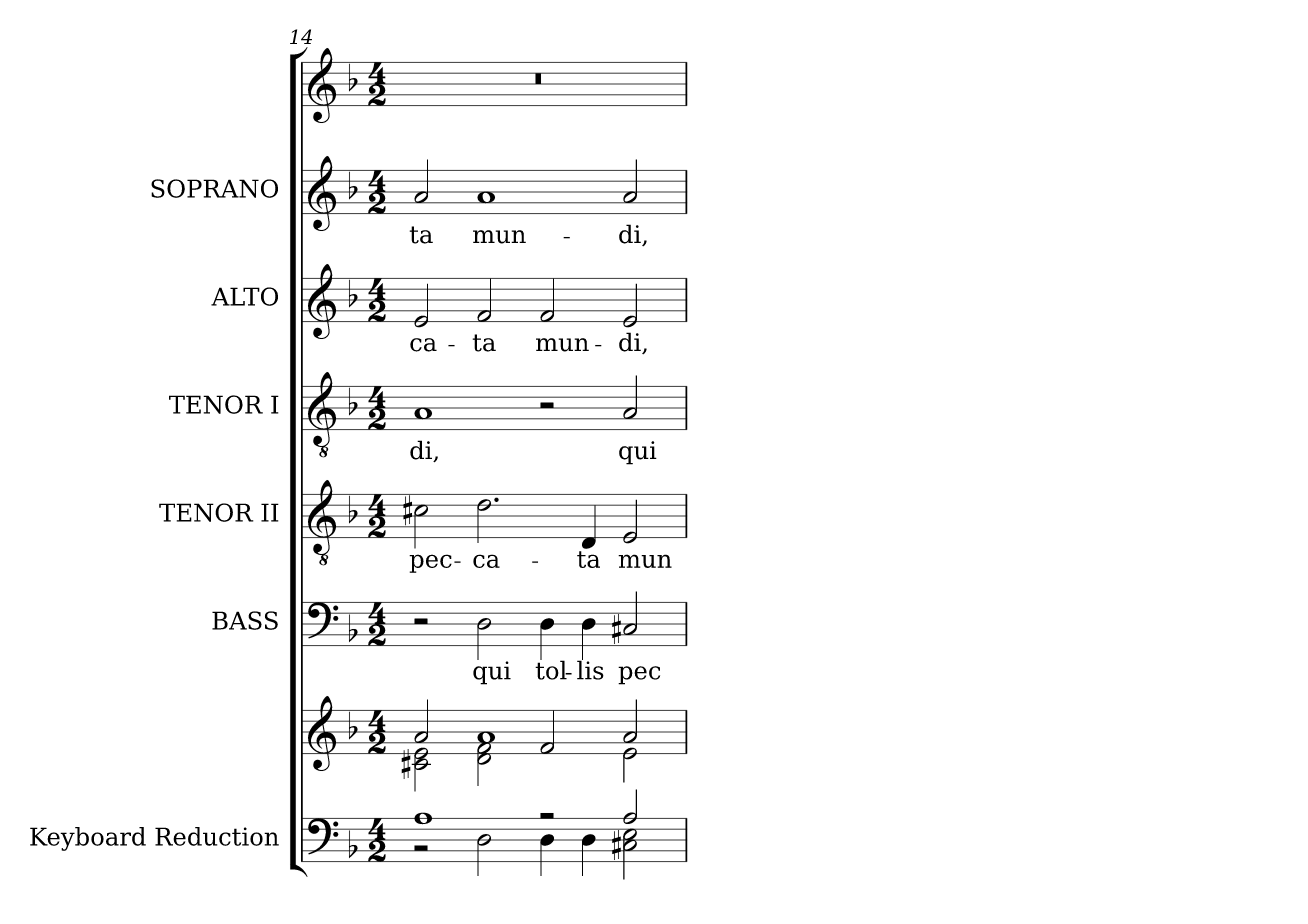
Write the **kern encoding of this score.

**kern	**kern	**kern	**text	**kern	**text	**kern	**text	**kern	**text	**kern	**text	**kern
*part7	*part7	*part6	*part6	*part5	*part5	*part4	*part4	*part3	*part3	*part2	*part2	*part1
*staff8	*staff7	*staff6	*staff6	*staff5	*staff5	*staff4	*staff4	*staff3	*staff3	*staff2	*staff2	*staff1
*I"Keyboard Reduction	*	*I"BASS	*	*I"TENOR II	*	*I"TENOR I	*	*I"ALTO	*	*I"SOPRANO	*	*
*I'Reduc.	*	*I'B.	*	*I'T. II	*	*I'T. I	*	*I'A.	*	*I'S.	*	*
*clefF4	*clefG2	*clefF4	*	*clefGv2	*	*clefGv2	*	*clefG2	*	*clefG2	*	*clefG2
*	*	*	*	*ITrd7c12	*	*ITrd7c12	*	*	*	*	*	*
*k[b-]	*k[b-]	*k[b-]	*	*k[b-]	*	*k[b-]	*	*k[b-]	*	*k[b-]	*	*k[b-]
*F:	*F:	*F:	*	*F:	*	*F:	*	*F:	*	*F:	*	*F:
*M4/2	*M4/2	*M4/2	*	*M4/2	*	*M4/2	*	*M4/2	*	*M4/2	*	*M4/2
=14	=14	=14	=14	=14	=14	=14	=14	=14	=14	=14	=14	=14
*^	*^	*	*	*	*	*	*	*	*	*	*	*
!	!	!	!	!	!	!	!LO:LY:b:color=#000000	!	!	!	!	!	!	!
!	!	!	!	!	!	!	!	!	!LO:LY:b:color=#000000	!	!	!	!	!
!	!	!	!	!	!	!	!	!	!	!	!LO:LY:b:color=#000000	!	!	!
!	!	!	!	!	!	!	!	!	!	!	!	!	!LO:LY:b:color=#000000	!LO:N:vis=1
1Ai	2r	2ai/	2c#Xi\ 2ei	2r	.	2C#Xi\	pec-	1AAi	-di,	2ei/	-ca-	2ai/	-ta	0r
!	!	!	!	!	!LO:LY:b:color=#000000	!	!	!	!	!	!	!	!	!
!	!	!	!	!	!	!	!LO:LY:b:color=#000000	!	!	!	!	!	!	!
!	!	!	!	!	!	!	!	!	!	!	!LO:LY:b:color=#000000	!	!	!
!	!	!	!	!	!	!	!	!	!	!	!	!	!LO:LY:b:color=#000000	!
.	2Di\	1ai	2di\ 2fi	2Di\	qui	2.Di\	-ca-	.	.	2fi/	-ta	1ai	mun-	.
!	!	!	!	!	!LO:LY:b:color=#000000	!	!	!	!	!	!	!	!	!
!	!	!	!	!	!	!	!	!	!	!	!LO:LY:b:color=#000000	!	!	!
2r	4Di\	.	2fi/	4Di\	tol-	.	.	2r	.	2fi/	mun-	.	.	.
!	!	!	!	!	!LO:LY:b:color=#000000	!	!	!	!	!	!	!	!	!
!	!	!	!	!	!	!	!LO:LY:b:color=#000000	!	!	!	!	!	!	!
.	4Di\	.	.	4Di\	-lis	4DDi/	-ta	.	.	.	.	.	.	.
!	!	!	!	!	!LO:LY:b:color=#000000	!	!	!	!	!	!	!	!	!
!	!	!	!	!	!	!	!LO:LY:b:color=#000000	!	!	!	!	!	!	!
!	!	!	!	!	!	!	!	!	!LO:LY:b:color=#000000	!	!	!	!	!
!	!	!	!	!	!	!	!	!	!	!	!LO:LY:b:color=#000000	!	!	!
!	!	!	!	!	!	!	!	!	!	!	!	!	!LO:LY:b:color=#000000	!
2Ai/	2C#Xi\ 2Ei	2ai/	2ei\	2C#Xi/	pec-	2EEi/	mun-	2AAi/	qui	2ei/	-di,	2ai/	-di,	.
*v	*v	*	*	*	*	*	*	*	*	*	*	*	*	*
*	*v	*v	*	*	*	*	*	*	*	*	*	*	*
=	=	=	=	=	=	=	=	=	=	=	=	=
*-	*-	*-	*-	*-	*-	*-	*-	*-	*-	*-	*-	*-
